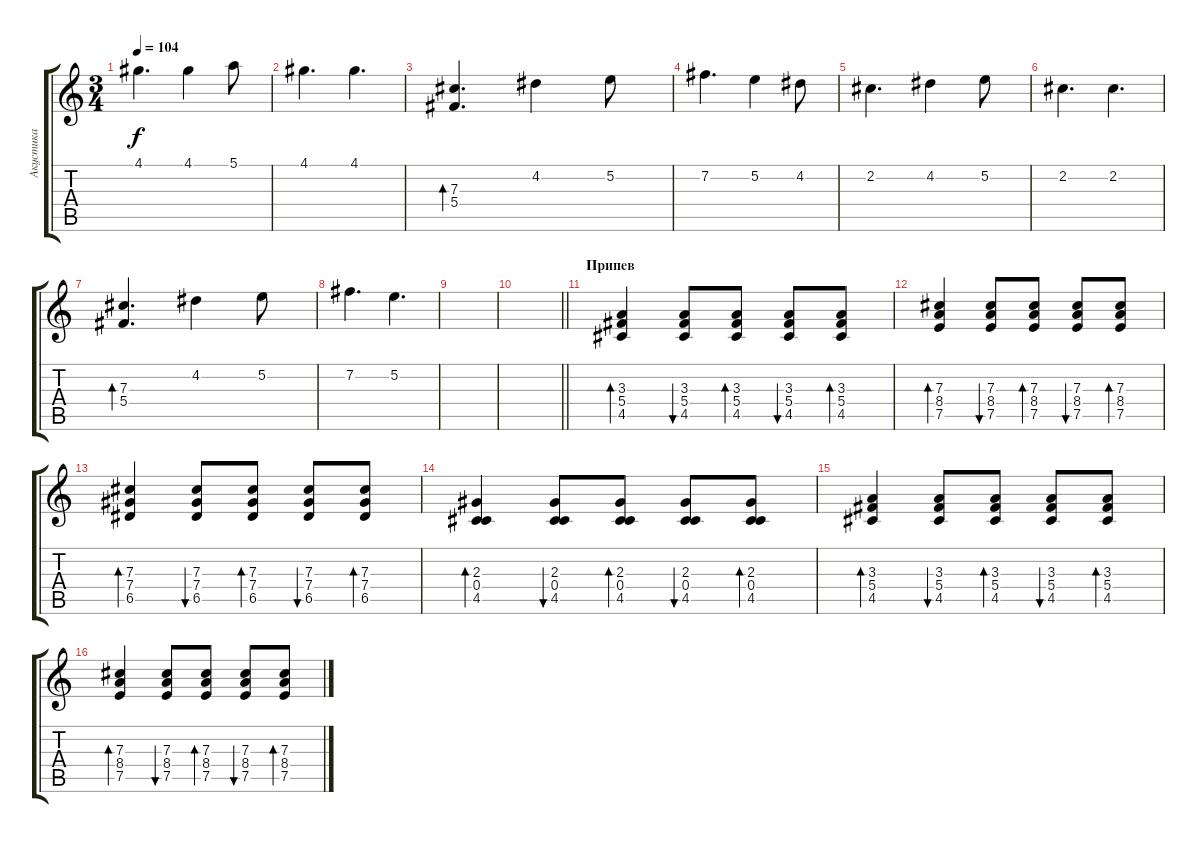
\track ("Акустика" "Акустика") {instrument acousticguitarsteel}
\staff {score tabs}
\tuning (E4 B3 Gb3 Db3 A2 E2) {hide}
\ts (3 4)
\tempo 104
\clef g2
\ks c
4.1.4{d dy f} 4.1.4 5.1.8 |
4.1.4{d} 4.1.4{d} |
(7.3 5.4).4{d bd 30} 4.2.4 5.2.8 |
7.2.4{d} 5.2.4 4.2.8 |
2.2.4{d} 4.2.4 5.2.8 |
2.2.4{d} 2.2.4{d} |
(7.3 5.4).4{d bd 30} 4.2.4 5.2.8 |
7.2.4{d} 5.2.4{d} |
|
\barLineRight lightlight
|
\section ("" "Припев")
(3.3 5.4 4.5).4{bd 60} (3.3 5.4 4.5).8{bu 60} (3.3 5.4 4.5).8{bd 60} (3.3 5.4 4.5).8{bu 60} (3.3 5.4 4.5).8{bd 60} |
(7.3 8.4 7.5).4{bd 60} (7.3 8.4 7.5).8{bu 60} (7.3 8.4 7.5).8{bd 60} (7.3 8.4 7.5).8{bu 60} (7.3 8.4 7.5).8{bd 60} |
(7.3 7.4 6.5).4{bd 60} (7.3 7.4 6.5).8{bu 60} (7.3 7.4 6.5).8{bd 60} (7.3 7.4 6.5).8{bu 60} (7.3 7.4 6.5).8{bd 60} |
(2.3 0.4 4.5).4{bd 60} (2.3 0.4 4.5).8{bu 60} (2.3 0.4 4.5).8{bd 60} (2.3 0.4 4.5).8{bu 60} (2.3 0.4 4.5).8{bd 60} |
(3.3 5.4 4.5).4{bd 60} (3.3 5.4 4.5).8{bu 60} (3.3 5.4 4.5).8{bd 60} (3.3 5.4 4.5).8{bu 60} (3.3 5.4 4.5).8{bd 60} |
(7.3 8.4 7.5).4{bd 60} (7.3 8.4 7.5).8{bu 60} (7.3 8.4 7.5).8{bd 60} (7.3 8.4 7.5).8{bu 60} (7.3 8.4 7.5).8{bd 60}
